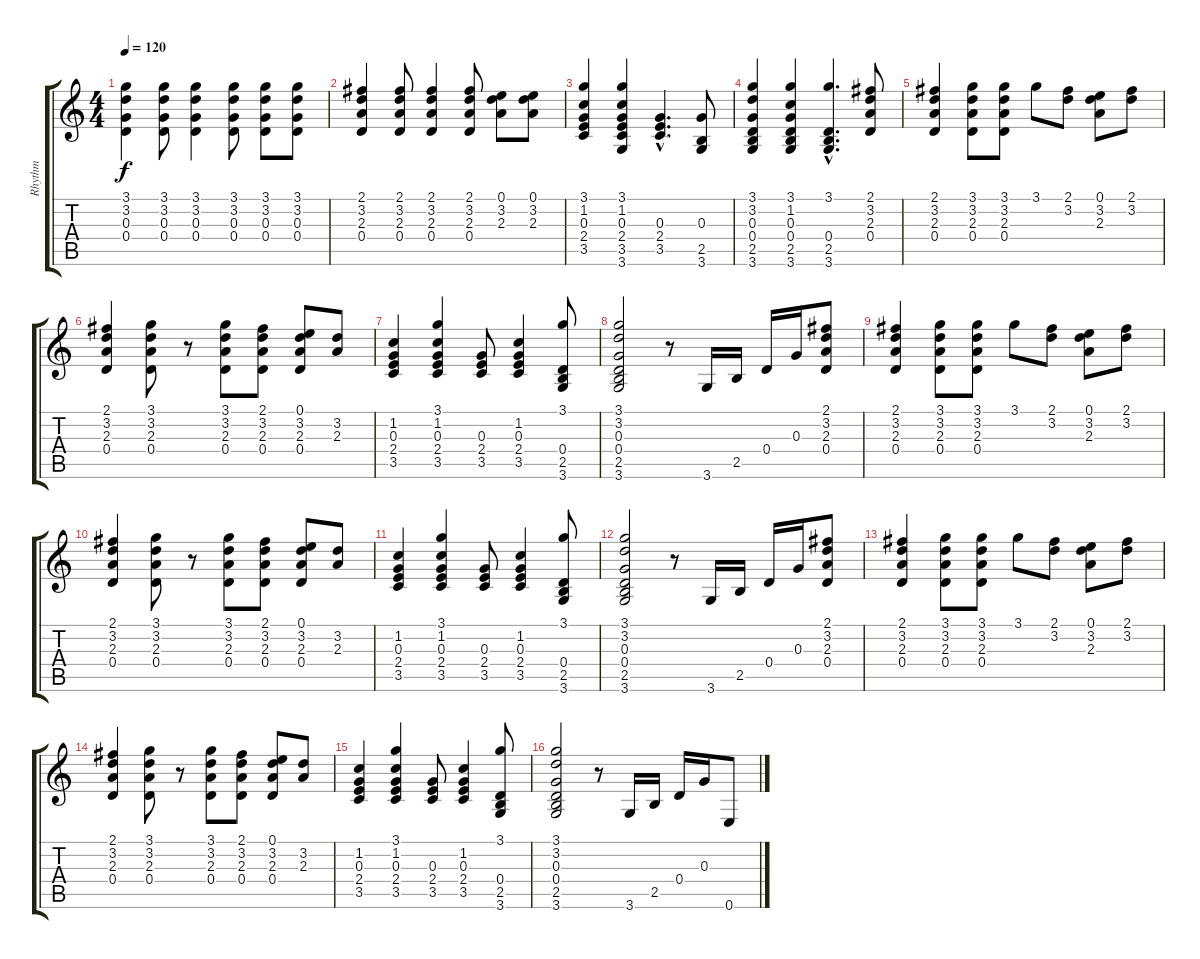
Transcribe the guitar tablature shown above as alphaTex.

\track ("Rhythm" "Rhythm") {instrument acousticguitarsteel}
\staff {score tabs}
\tuning (E4 B3 G3 D3 A2 E2) {hide}
\ts (4 4)
\tempo 120
\clef g2
\ks c
(3.1 3.2 0.3 0.4).4{dy f} (3.1 3.2 0.3 0.4).8 (3.1 3.2 0.3 0.4).4 (3.1 3.2 0.3 0.4).8 (3.1 3.2 0.3 0.4).8 (3.1 3.2 0.3 0.4).8 |
(2.1 3.2 2.3 0.4).4 (2.1 3.2 2.3 0.4).8 (2.1 3.2 2.3 0.4).4 (2.1 3.2 2.3 0.4).8 (0.1 3.2 2.3).8 (0.1 3.2 2.3).8 |
(3.1 1.2 0.3 2.4 3.5).4 (3.1 1.2 0.3 2.4 3.5 3.6).4 (0.3{hac} 2.4{hac} 3.5{hac}).4{d} (0.3 2.5 3.6).8 |
(3.1 3.2 0.3 0.4 2.5 3.6).4 (3.1 1.2 0.3 0.4 2.5 3.6).4 (3.1{hac} 0.4{hac} 2.5{hac} 3.6{hac}).4{d} (2.1 3.2 2.3 0.4).8 |
(2.1 3.2 2.3 0.4).4 (3.1 3.2 2.3 0.4).8 (3.1 3.2 2.3 0.4).8 3.1.8 (2.1 3.2).8 (0.1 3.2 2.3).8 (2.1 3.2).8 |
(2.1 3.2 2.3 0.4).4 (3.1 3.2 2.3 0.4).8 r.8 (3.1 3.2 2.3 0.4).8 (2.1 3.2 2.3 0.4).8 (0.1 3.2 2.3 0.4).8 (3.2 2.3).8 |
(1.2 0.3 2.4 3.5).4 (3.1 1.2 0.3 2.4 3.5).4 (0.3 2.4 3.5).8 (1.2 0.3 2.4 3.5).4 (3.1 0.4 2.5 3.6).8 |
(3.1 3.2 0.3 0.4 2.5 3.6).2 r.8 3.6.16 2.5.16 0.4.16 0.3.16 (2.1 3.2 2.3 0.4).8 |
(2.1 3.2 2.3 0.4).4 (3.1 3.2 2.3 0.4).8 (3.1 3.2 2.3 0.4).8 3.1.8 (2.1 3.2).8 (0.1 3.2 2.3).8 (2.1 3.2).8 |
(2.1 3.2 2.3 0.4).4 (3.1 3.2 2.3 0.4).8 r.8 (3.1 3.2 2.3 0.4).8 (2.1 3.2 2.3 0.4).8 (0.1 3.2 2.3 0.4).8 (3.2 2.3).8 |
(1.2 0.3 2.4 3.5).4 (3.1 1.2 0.3 2.4 3.5).4 (0.3 2.4 3.5).8 (1.2 0.3 2.4 3.5).4 (3.1 0.4 2.5 3.6).8 |
(3.1 3.2 0.3 0.4 2.5 3.6).2 r.8 3.6.16 2.5.16 0.4.16 0.3.16 (2.1 3.2 2.3 0.4).8 |
(2.1 3.2 2.3 0.4).4 (3.1 3.2 2.3 0.4).8 (3.1 3.2 2.3 0.4).8 3.1.8 (2.1 3.2).8 (0.1 3.2 2.3).8 (2.1 3.2).8 |
(2.1 3.2 2.3 0.4).4 (3.1 3.2 2.3 0.4).8 r.8 (3.1 3.2 2.3 0.4).8 (2.1 3.2 2.3 0.4).8 (0.1 3.2 2.3 0.4).8 (3.2 2.3).8 |
(1.2 0.3 2.4 3.5).4 (3.1 1.2 0.3 2.4 3.5).4 (0.3 2.4 3.5).8 (1.2 0.3 2.4 3.5).4 (3.1 0.4 2.5 3.6).8 |
(3.1 3.2 0.3 0.4 2.5 3.6).2 r.8 3.6.16 2.5.16 0.4.16 0.3.16 0.6.8
